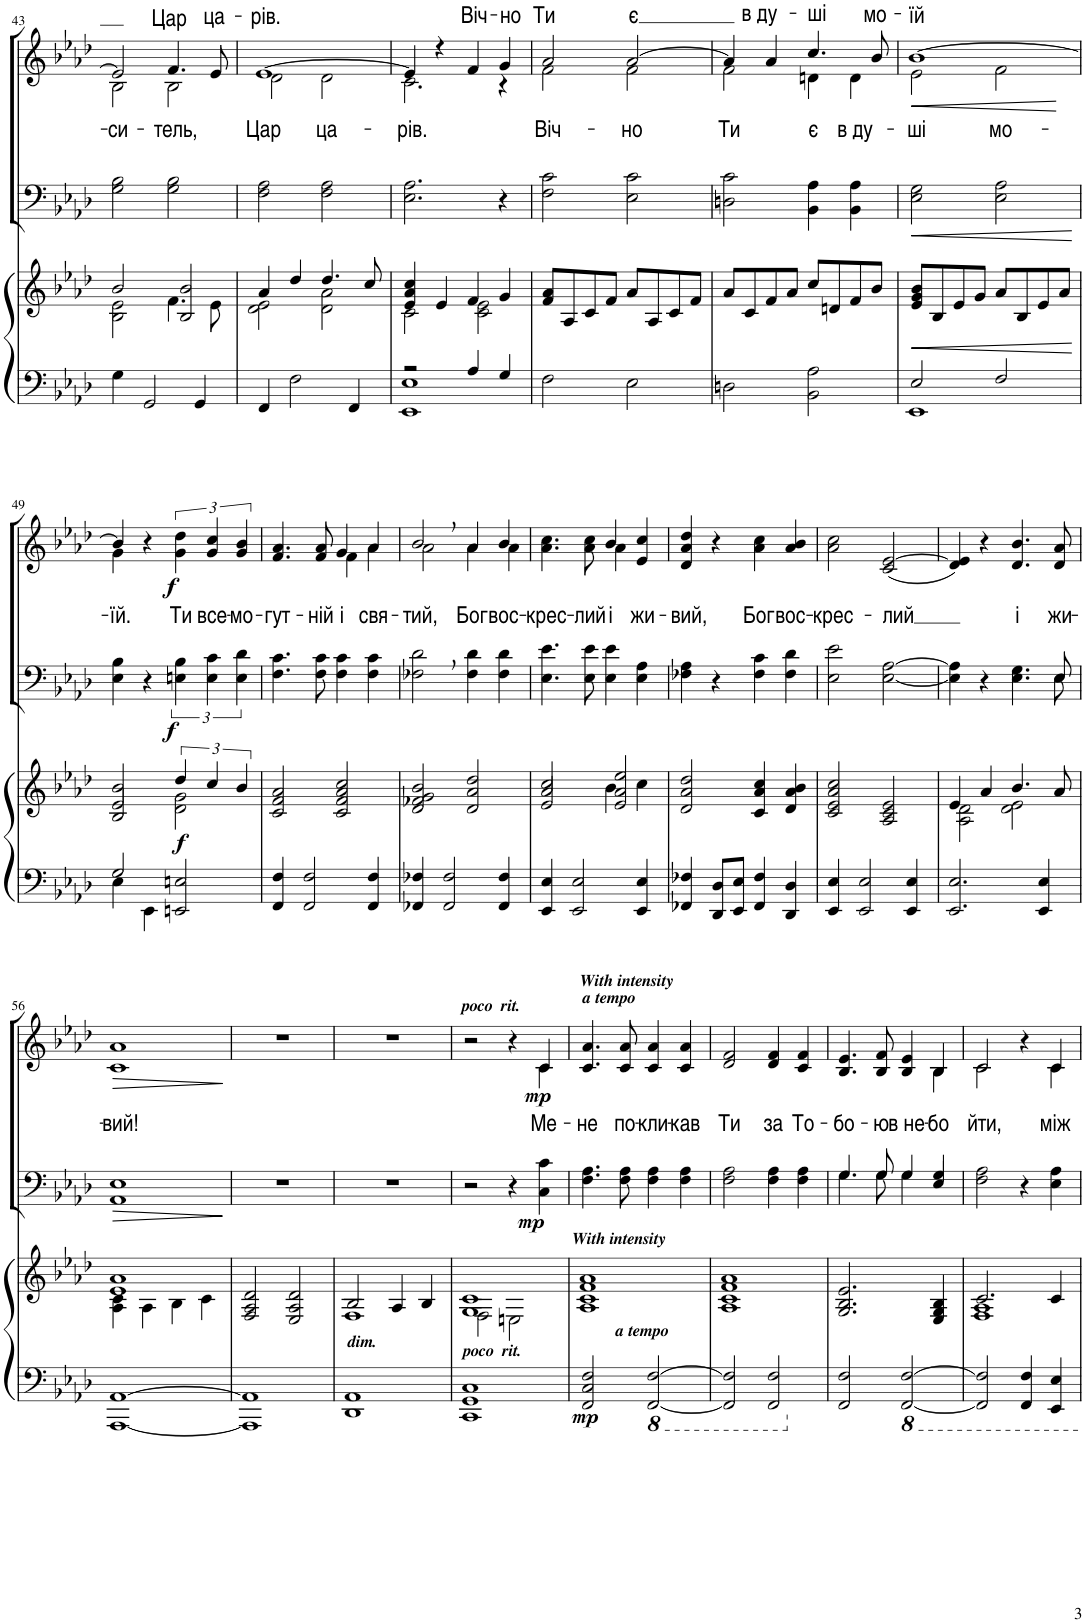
**kern	**kern	**dynam	**kern	**dynam	**kern	**text	**text	**dynam
*part3	*part3	*part3	*part2	*part2	*part1	*part1	*part1	*part1
*staff4	*staff3	*staff3/4	*staff2	*staff2	*staff1	*staff1	*staff1	*staff1
*I"Ф-но	*	*	*I"Бас	*	*I"Сопрано	*	*	*
!!LO:PB:g=z
*clefF4	*clefG2	*	*clefF4	*	*clefG2	*	*	*
*k[b-e-a-d-]	*k[b-e-a-d-]	*	*k[b-e-a-d-]	*	*k[b-e-a-d-]	*	*	*
*M2/2	*M2/2	*	*M2/2	*	*M2/2	*	*	*
*met(c|)	*met(c|)	*	*met(c|)	*	*met(c|)	*	*	*
=43	=43	=43	=43	=43	=43	=43	=43	=43
*	*^	*	*	*	*^	*	*	*
!	!	!	!	!	!	!	!	!	!LO:LY:b	!
4G\	2b-/	2B-\ 2e-\	.	2G\ 2B-\	.	2e-/]	2B-\	.	-си-	.
2GG/	.	.	.	.	.	.	.	.	.	.
!	!	!	!	!	!	!	!	!LO:LY:a	!	!
!	!	!	!	!	!	!	!	!	!LO:LY:b	!
.	2B-/ 2b-/	4.f\	.	2G\ 2B-\	.	4.f/	2B-\	.	-тель,	.
4GG/	.	.	.	.	.	.	.	.	.	.
!	!	!	!	!	!	!	!	!LO:LY:a	!	!
.	.	8e-\	.	.	.	8e-/	.	ца-	.	.
=44	=44	=44	=44	=44	=44	=44	=44	=44	=44	=44
!	!	!	!	!	!	!	!	!LO:LY:a	!	!
!	!	!	!	!	!	!	!	!	!LO:LY:b	!
4FF/	4a-/	2d-\ 2e-\	.	2F\ 2A-\	.	[1e-	2d-\	.	Цар	.
2F\	4dd-/	.	.	.	.	.	.	.	.	.
!	!	!	!	!	!	!	!	!	!LO:LY:b	!
.	4.dd-/	2d-\ 2a-\	.	2F\ 2A-\	.	.	2d-\	.	ца-	.
4FF/	.	.	.	.	.	.	.	.	.	.
.	8cc/	.	.	.	.	.	.	.	.	.
=45	=45	=45	=45	=45	=45	=45	=45	=45	=45	=45
*^	*	*	*	*	*	*	*	*	*	*
!	!	!	!	!	!	!	!	!	!	!LO:LY:b	!
2r	1EE- 1E-	4e-/ 4a-/ 4cc/	2c\	.	2.E-\ 2.A-\	.	4e-/]	2.c\	.	-рів.	.
.	.	4e-/	.	.	.	.	4r	.	.	.	.
!	!	!	!	!	!	!	!	!	!LO:LY:a	!	!
4A-/	.	4f/	2c\ 2e-\	.	.	.	4f/	.	Віч-	.	.
!	!	!	!	!	!	!	!	!	!LO:LY:a	!	!
4G/	.	4g/	.	.	4r	.	4g/	4r	-но	.	.
*v	*v	*	*	*	*	*	*	*	*	*	*
*	*v	*v	*	*	*	*	*	*	*	*
=46	=46	=46	=46	=46	=46	=46	=46	=46	=46
!	!	!	!	!	!	!	!LO:LY:a	!	!
!	!	!	!	!	!	!	!	!LO:LY:b	!
2F\	8f/ 8a-/L	.	2F\ 2c\	.	2a-/	2f\	.	Віч-	.
.	8A-/	.	.	.	.	.	.	.	.
.	8c/	.	.	.	.	.	.	.	.
.	8f/J	.	.	.	.	.	.	.	.
!	!	!	!	!	!	!	!LO:LY:a	!	!
!	!	!	!	!	!	!	!	!LO:LY:b	!
2E-\	8a-/L	.	2E-\ 2c\	.	[2a-/	2f\	.	-но	.
.	8A-/	.	.	.	.	.	.	.	.
.	8c/	.	.	.	.	.	.	.	.
.	8f/J	.	.	.	.	.	.	.	.
=47	=47	=47	=47	=47	=47	=47	=47	=47	=47
!	!	!	!	!	!	!	!	!LO:LY:b	!
2Dn\	8a-/L	.	2Dn\ 2c\	.	4a-/]	2f\	.	Ти	.
.	8c/	.	.	.	.	.	.	.	.
!	!	!	!	!	!	!	!LO:LY:a	!	!
.	8f/	.	.	.	4a-/	.	в ду-	.	.
.	8a-/J	.	.	.	.	.	.	.	.
!	!	!	!	!	!	!	!LO:LY:a	!	!
!	!	!	!	!	!	!	!	!LO:LY:b	!
2BB-\ 2A-\	8cc/L	.	4BB-\ 4A-\	.	4.cc/	4dn\	.	є	.
.	8dn/	.	.	.	.	.	.	.	.
!	!	!	!	!	!	!	!	!LO:LY:b	!
.	8f/	.	4BB-\ 4A-\	.	.	4d\	.	в ду-	.
!	!	!	!	!	!	!	!LO:LY:a	!	!
.	8b-/J	.	.	.	8b-/	.	мо-	.	.
=48	=48	=48	=48	=48	=48	=48	=48	=48	=48
*^	*	*	*	*	*	*	*	*	*
!	!	!	!LO:HP:b	!	!LO:HP:b	!	!	!LO:LY:a	!	!LO:HP:b
!	!	!	!	!	!	!	!	!	!LO:LY:b	!
2E-/	1EE-	8e-/ 8g/ 8b-/L	<	2E-\ 2G\	<	[1b-	2e-\	.	-ші	<
.	.	8B-/	.	.	.	.	.	.	.	.
.	.	8e-/	.	.	.	.	.	.	.	.
.	.	8g/J	.	.	.	.	.	.	.	.
!	!	!	!	!	!	!	!	!	!LO:LY:b	!
2F/	.	8a-/L	.	2E-\ 2A-\	.	.	2f\	.	мо-	.
.	.	8B-/	.	.	.	.	.	.	.	.
.	.	8e-/	.	.	.	.	.	.	.	.
.	.	8a-/J	.	.	.	.	.	.	.	.
*v	*v	*	*	*	*	*v	*v	*	*	*
.	.	[	.	[	.	.	.	[
!!LO:LB:g=z
=49	=49	=49	=49	=49	=49	=49	=49	=49
*^	*^	*	*	*	*^	*	*	*
!	!	!	!	!	!	!	!	!	!	!LO:LY:b	!
2G/	4E-\	2e-/ 2b-/	2B-/	.	4E-\ 4B-\	.	4b-/]	4g\	.	-їй.	.
.	4EE-\	.	.	.	4r	.	4r	2.ryy	.	.	.
!	!	!	!	!LO:DY:b	!	!LO:DY:b	!	!	!	!LO:LY:b	!LO:DY:b
2En/	2EEn/	6dd-/	2d-\ 2g\	f	6En\ 6B-\	f	6g\ 6dd-\	.	.	Ти	f
!	!	!	!	!	!	!	!	!	!	!LO:LY:b	!
.	.	6cc/	.	.	6E\ 6c\	.	6g/ 6cc/	.	.	все-	.
!	!	!	!	!	!	!	!	!	!	!LO:LY:b	!
.	.	6b-/	.	.	6E\ 6d-\	.	6g/ 6b-/	.	.	-мо-	.
*v	*v	*	*	*	*	*	*	*	*	*	*
*	*v	*v	*	*	*	*	*	*	*	*
=50	=50	=50	=50	=50	=50	=50	=50	=50	=50
!	!	!	!	!	!	!	!	!LO:LY:b	!
4FF/ 4F/	2c/ 2f/ 2a-/	.	4.F\ 4.c\	.	4.f/ 4.a-/	2ryy	.	-гут-	.
2FF/ 2F/	.	.	.	.	.	.	.	.	.
!	!	!	!	!	!	!	!	!LO:LY:b	!
.	.	.	8F\ 8c\	.	8f/ 8a-/	.	.	-ній	.
!	!	!	!	!	!	!	!	!LO:LY:b	!
.	2c/ 2f/ 2a-/ 2cc/	.	4F\ 4c\	.	4g/	4f\	.	і	.
!	!	!	!	!	!	!	!	!LO:LY:b	!
4FF/ 4F/	.	.	4F\ 4c\	.	4a-/	4a-\	.	свя-	.
=51	=51	=51	=51	=51	=51	=51	=51	=51	=51
!	!	!	!	!	!	!	!	!LO:LY:b	!
4FF-X/ 4F-X/	2d-/ 2f-X/ 2g/ 2b-/	.	2F-X\, 2d-\,	.	2b-,/	2a-\	.	-тий,	.
2FF-/ 2F-/	.	.	.	.	.	.	.	.	.
!	!	!	!	!	!	!	!	!LO:LY:b	!
.	2d-/ 2a-/ 2dd-/	.	4F-\ 4d-\	.	4a-/	4a-\	.	Бог	.
!	!	!	!	!	!	!	!	!LO:LY:b	!
4FF-/ 4F-/	.	.	4F-\ 4d-\	.	4b-/	4a-\	.	вос-	.
=52	=52	=52	=52	=52	=52	=52	=52	=52	=52
*	*^	*	*	*	*	*	*	*	*
!	!	!	!	!	!	!	!	!	!LO:LY:b	!
4EE-/ 4E-/	2a-/ 2cc/	2e-/	.	4.E-\ 4.e-\	.	4.a-\ 4.cc\	2ryy	.	-крес-	.
2EE-/ 2E-/	.	.	.	.	.	.	.	.	.	.
!	!	!	!	!	!	!	!	!	!LO:LY:b	!
.	.	.	.	8E-\ 8e-\	.	8a-\ 8cc\	.	.	-лий	.
!	!	!	!	!	!	!	!	!	!LO:LY:b	!
.	2e-/ 2a-/ 2ee-/	4b-\	.	4E-\ 4e-\	.	4b-/	4a-\	.	і	.
!	!	!	!	!	!	!	!	!	!LO:LY:b	!
4EE-/ 4E-/	.	4cc\	.	4E-\ 4A-\	.	4e-/ 4cc/	4ryy	.	жи-	.
=53	=53	=53	=53	=53	=53	=53	=53	=53	=53	=53
!	!	!	!	!	!	!	!	!	!LO:LY:b	!
*	*v	*v	*	*	*	*v	*v	*	*	*
4FF-X/ 4F-X/	2d-/ 2a-/ 2dd-/	.	4F-X\ 4A-\	.	4d-/ 4a-/ 4dd-/	.	-вий,	.
8DD-/ 8D-/L	.	.	4r	.	4r	.	.	.
8EE-/ 8E-/J	.	.	.	.	.	.	.	.
!	!	!	!	!	!	!	!LO:LY:b	!
4FF-/ 4F-/	4c/ 4a-/ 4cc/	.	4F-\ 4c\	.	4a-\ 4cc\	.	Бог	.
!	!	!	!	!	!	!	!LO:LY:b	!
4DD-/ 4D-/	4d-/ 4a-/ 4b-/	.	4F-\ 4d-\	.	4a-/ 4b-/	.	вос-	.
=54	=54	=54	=54	=54	=54	=54	=54	=54
!	!	!	!	!	!	!	!LO:LY:b	!
4EE-/ 4E-/	2c/ 2e-/ 2a-/ 2cc/	.	2E-\ 2e-\	.	2a-\ 2cc\	.	-крес-	.
2EE-/ 2E-/	.	.	.	.	.	.	.	.
!	!	!	!	!	!	!	!LO:LY:b	!
.	2A-/ 2c/ 2e-/	.	[2E-\ [2A-\	.	(2c/ [2e-/	.	-лий	.
4EE-/ 4E-/	.	.	.	.	.	.	.	.
=55	=55	=55	=55	=55	=55	=55	=55	=55
*	*^	*	*^	*	*	*	*	*
2.EE-/ 2.E-/	4e-/	2A-\ 2d-\	.	4E-\] 4A-\]	2..ryy	.	4d-/ 4e-/])	.	.	.
.	4a-/	.	.	4r	.	.	4r	.	.	.
!	!	!	!	!	!	!	!	!	!LO:LY:b	!
.	4.b-/	2d-\ 2e-\	.	4.E-\ 4.G\	.	.	4.d-/ 4.b-/	.	і	.
4EE-/ 4E-/	.	.	.	.	.	.	.	.	.	.
!	!	!	!	!	!	!	!	!	!LO:LY:b	!
.	8a-/	.	.	8E-/	8E-\	.	8d-/ 8a-/	.	жи-	.
!!LO:LB:g=z
=56	=56	=56	=56	=56	=56	=56	=56	=56	=56	=56
!	!	!	!	!	!	!LO:HP:b	!	!	!LO:LY:b	!LO:HP:b
*	*	*	*	*v	*v	*	*	*	*	*
[1AAA- [1AA-	1e- 1a-	4A-\ 4c\	.	1AA- 1E-	>	1c 1a-	.	-вий!	>
.	.	4A-\	.	.	.	.	.	.	.
.	.	4B-\	.	.	.	.	.	.	.
.	.	4c\	.	.	.	.	.	.	.
*	*v	*v	*	*	*	*	*	*	*
.	.	.	.	]	.	.	.	]
=57	=57	=57	=57	=57	=57	=57	=57	=57
1AAA-] 1AA-]	2F/ 2A-/ 2d-/	.	1r	.	1r	.	.	.
.	2E-/ 2A-/ 2d-/	.	.	.	.	.	.	.
=58	=58	=58	=58	=58	=58	=58	=58	=58
*	*^	*	*	*	*	*	*	*
!	!LO:TX:b:Bi:t=dim.	!	!	!	!	!	!	!	!
1DD- 1AA-	2B-/	1F	.	1r	.	1r	.	.	.
.	4A-/	.	.	.	.	.	.	.	.
.	4B-/	.	.	.	.	.	.	.	.
=59	=59	=59	=59	=59	=59	=59	=59	=59	=59
*	*	*	*	*	*	*^	*	*	*
!	!	!	!	!	!	!LO:TX:a:Bi:t=poco  rit.	!	!	!	!
!	!LO:TX:b:Bi:t=poco  rit.	!	!	!	!	!	!	!	!	!
1CC 1GG 1C	1G 1c	2F\	.	2r	.	2r	2.ryy	.	.	.
.	.	2En\	.	4r	.	4r	.	.	.	.
!	!	!	!	!	!LO:DY:b	!	!	!	!LO:LY:b	!LO:DY:b
.	.	.	.	4C\ 4c\	mp	4c/	4c\	.	Ме-	mp
*	*v	*v	*	*	*	*	*	*	*	*
=60	=60	=60	=60	=60	=60	=60	=60	=60	=60
!	!	!	!	!	!LO:TX:a:Bi:t=a tempo	!	!	!	!
!	!	!	!	!	!LO:TX:a:Bi:t=With intensity	!	!	!	!
!	!LO:TX:a:Bi:t=With intensity	!	!	!	!	!	!	!	!
!	!LO:TX:b:Bi:t=a tempo	!	!	!	!	!	!	!	!
!	!	!LO:DY:b=2	!	!	!	!	!	!LO:LY:b	!
*	*	*	*	*	*v	*v	*	*	*
2FF/ 2C/ 2F/	1A- 1c 1f 1a-	mp	4.F\ 4.A-\	.	4.c/ 4.a-/	.	-не	.
!	!	!	!	!	!	!	!LO:LY:b	!
.	.	.	8F\ 8A-\	.	8c/ 8a-/	.	по-	.
*8ba	*	*	*	*	*	*	*	*
!	!	!	!	!	!	!	!LO:LY:b	!
[2FFF/ [2FF/	.	.	4F\ 4A-\	.	4c/ 4a-/	.	-кли-	.
!	!	!	!	!	!	!	!LO:LY:b	!
.	.	.	4F\ 4A-\	.	4c/ 4a-/	.	-кав	.
=61	=61	=61	=61	=61	=61	=61	=61	=61
!	!	!	!	!	!	!	!LO:LY:b	!
2FFF/] 2FF/]	1A- 1c 1f 1a-	.	2F\ 2A-\	.	2d-/ 2f/	.	Ти	.
!	!	!	!	!	!	!	!LO:LY:b	!
2FFF/ 2FF/	.	.	4F\ 4A-\	.	4d-/ 4f/	.	за	.
!	!	!	!	!	!	!	!LO:LY:b	!
.	.	.	4F\ 4A-\	.	4c/ 4f/	.	То-	.
=62	=62	=62	=62	=62	=62	=62	=62	=62
*X8ba	*	*	*	*	*	*	*	*
*	*	*	*^	*	*	*	*	*
!	!	!	!	!	!	!	!	!LO:LY:b	!
*	*	*	*	*	*	*^	*	*	*
2FF/ 2F/	2.G/ 2.B-/ 2.e-/	.	4.G/	4.G\	.	4.B-/ 4.e-/	2.ryy	.	-бо-	.
!	!	!	!	!	!	!	!	!	!LO:LY:b	!
.	.	.	8G/	8G\	.	8B-/ 8f/	.	.	-ю	.
!	!	!	!	!	!	!	!	!	!LO:LY:b	!
[2FFF/ [2FF/	.	.	4G/	4G\	.	4B-/ 4e-/	.	.	в не-	.
!	!	!	!	!	!	!	!	!	!LO:LY:b	!
.	4E-/ 4G/ 4B-/	.	4G/	4E-/	.	4B-/	4B-\	.	-бо	.
=63	=63	=63	=63	=63	=63	=63	=63	=63	=63	=63
*	*^	*	*	*	*	*	*	*	*	*
!	!	!	!	!	!	!	!	!	!	!LO:LY:b	!
*	*	*	*	*v	*v	*	*	*	*	*	*
2FFF/] 2FF/]	2.c/	1F 1A-	.	2F\ 2A-\	.	2c/	2c\	.	йти,	.
4FFF/ 4FF/	.	.	.	4r	.	4r	4ryy	.	.	.
!	!	!	!	!	!	!	!	!	!LO:LY:b	!
4EEE-/ 4EE-/	4c/	.	.	4E-\ 4A-\	.	4c/	4c\	.	між	.
*	*v	*v	*	*	*	*v	*v	*	*	*
=	=	=	=	=	=	=	=	=
*-	*-	*-	*-	*-	*-	*-	*-	*-
